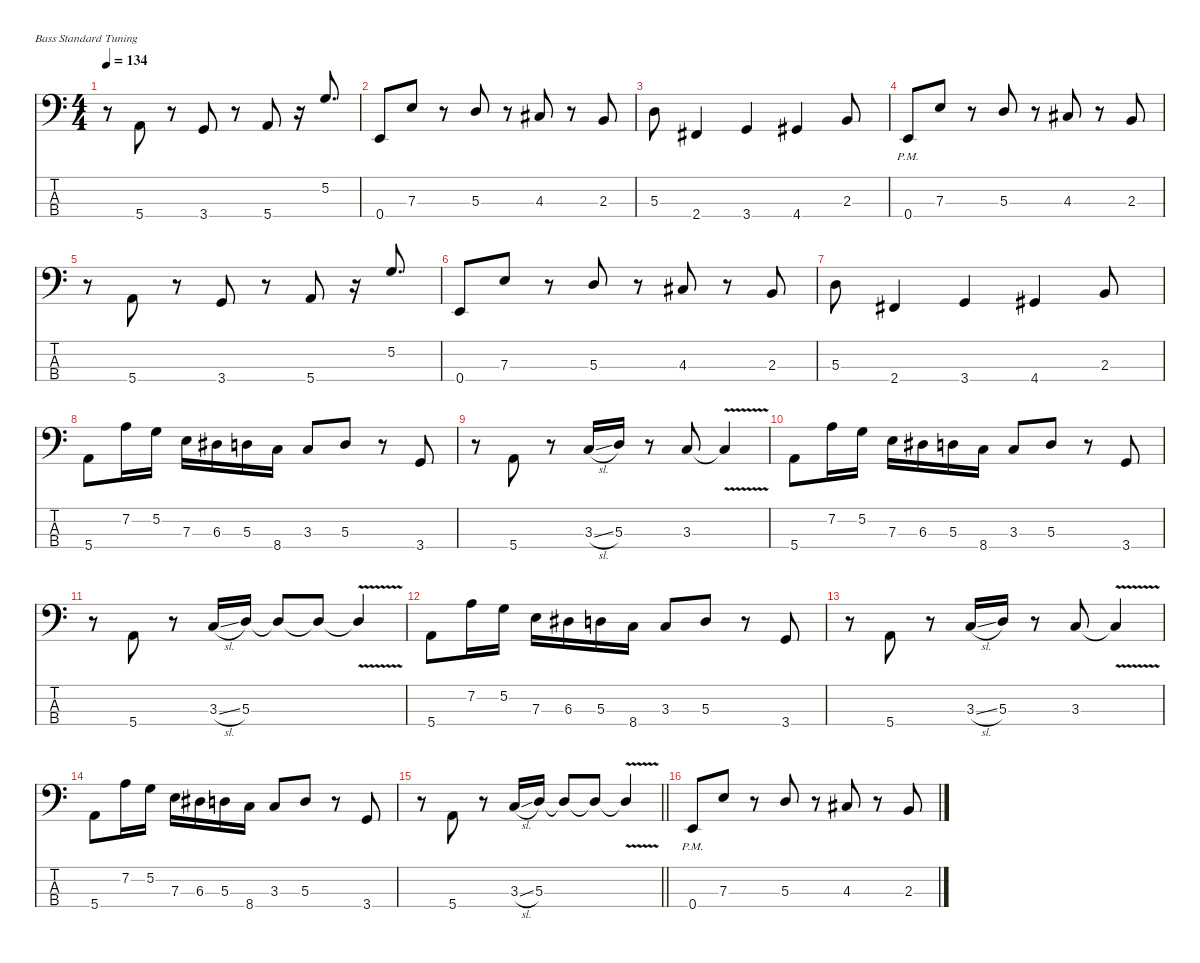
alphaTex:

\defaultSystemsLayout 4
\hideDynamics
\bracketExtendMode nobrackets
\singleTrackTrackNamePolicy hidden
\multiTrackTrackNamePolicy hidden
\firstSystemTrackNameMode fullname
\otherSystemsTrackNameOrientation horizontal
\track ("BASS" "s.guit.") {instrument acousticguitarsteel}
\staff {score tabs}
\tuning (G2 D2 A1 E1)
\ts (4 4)
\tempo 134
\clef f4
\ks c
r.8{dy f beam Down} 5.4.8{beam Up} r.8{beam Up} 3.4.8{beam Up} r.8{beam Up} 5.4.8{beam Up} r.16{beam Up} 5.2.8{d beam Down} |
0.4.8{beam Up} 7.3.8{beam Up} r.8{beam Up} 5.3.8{beam Up} r.8{beam Up} 4.3{acc #}.8{beam Up} r.8{beam Up} 2.3.8{beam Up} |
5.3.8{beam Down} 2.4{acc #}.4{beam Up} 3.4.4{beam Up} 4.4{acc #}.4{beam Up} 2.3.8{beam Up} |
0.4{pm}.8{beam Up} 7.3.8{beam Up} r.8{beam Up} 5.3.8{beam Up} r.8{beam Up} 4.3{acc #}.8{beam Up} r.8{beam Up} 2.3.8{beam Up} |
r.8{beam Down} 5.4.8{beam Up} r.8{beam Up} 3.4.8{beam Up} r.8{beam Up} 5.4.8{beam Up} r.16{beam Up} 5.2.8{d beam Down} |
0.4.8{beam Up} 7.3.8{beam Up} r.8{beam Up} 5.3.8{beam Up} r.8{beam Up} 4.3{acc #}.8{beam Up} r.8{beam Up} 2.3.8{beam Up} |
5.3.8{beam Down} 2.4{acc #}.4{beam Up} 3.4.4{beam Up} 4.4{acc #}.4{beam Up} 2.3.8{beam Up} |
5.4.8{beam Down} 7.2.16{beam Down} 5.2.16{beam Down} 7.3.16{beam Down} 6.3{acc #}.16{beam Down} 5.3.16{beam Down} 8.4.16{beam Down} 3.3.8{beam Up} 5.3.8{beam Up} r.8{beam Up} 3.4.8{beam Up} |
r.8{beam Down} 5.4.8{beam Up} r.8{beam Up} 3.3{sl}.16{beam Up} 5.3.16{beam Up} r.8{beam Up} 3.3.8{beam Up} 3.3{v t}.4{beam Up} |
5.4.8{beam Down} 7.2.16{beam Down} 5.2.16{beam Down} 7.3.16{beam Down} 6.3{acc #}.16{beam Down} 5.3.16{beam Down} 8.4.16{beam Down} 3.3.8{beam Up} 5.3.8{beam Up} r.8{beam Up} 3.4.8{beam Up} |
r.8{beam Down} 5.4.8{beam Up} r.8{beam Up} 3.3{sl}.16{beam Up} 5.3.16{beam Up} 5.3{t}.8{beam Up} 5.3{t}.8{beam Up} 5.3{v t}.4{beam Up} |
5.4.8{beam Down} 7.2.16{beam Down} 5.2.16{beam Down} 7.3.16{beam Down} 6.3{acc #}.16{beam Down} 5.3.16{beam Down} 8.4.16{beam Down} 3.3.8{beam Up} 5.3.8{beam Up} r.8{beam Up} 3.4.8{beam Up} |
r.8{beam Down} 5.4.8{beam Up} r.8{beam Up} 3.3{sl}.16{beam Up} 5.3.16{beam Up} r.8{beam Up} 3.3.8{beam Up} 3.3{v t}.4{beam Up} |
5.4.8{beam Down} 7.2.16{beam Down} 5.2.16{beam Down} 7.3.16{beam Down} 6.3{acc #}.16{beam Down} 5.3.16{beam Down} 8.4.16{beam Down} 3.3.8{beam Up} 5.3.8{beam Up} r.8{beam Up} 3.4.8{beam Up} |
\barLineRight lightlight
r.8{beam Down} 5.4.8{beam Up} r.8{beam Up} 3.3{sl}.16{beam Up} 5.3.16{beam Up} 5.3{t}.8{beam Up} 5.3{t}.8{beam Up} 5.3{v t}.4{beam Up} |
0.4{pm}.8{beam Up} 7.3.8{beam Up} r.8{beam Up} 5.3.8{beam Up} r.8{beam Up} 4.3{acc #}.8{beam Up} r.8{beam Up} 2.3.8{beam Up}
